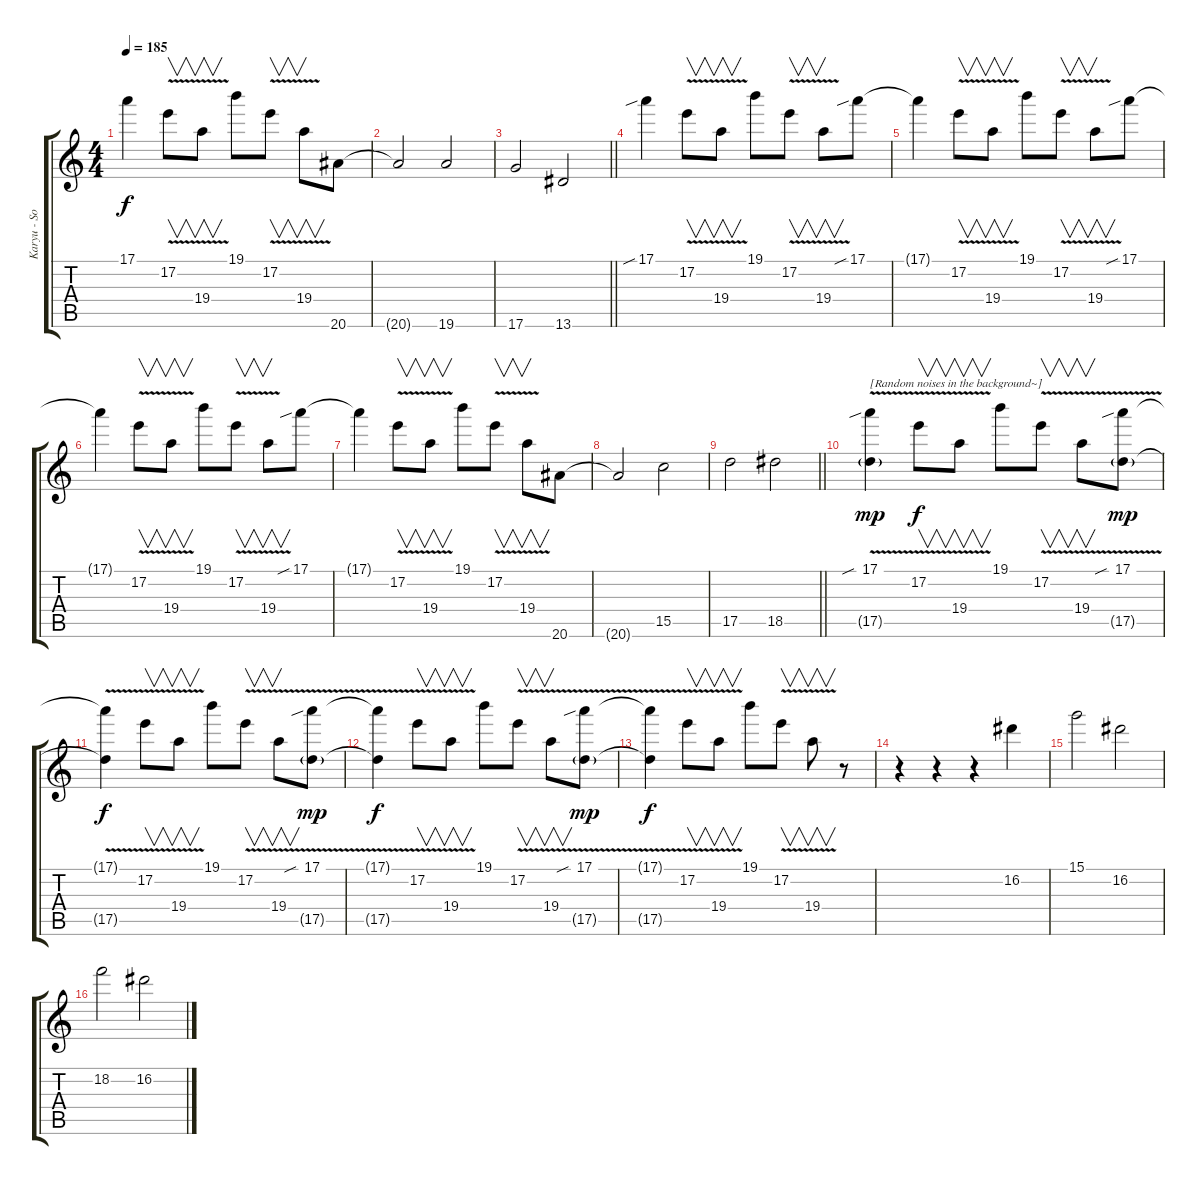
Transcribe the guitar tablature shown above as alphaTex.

\track ("Karyu - Solo Guitar" "Karyu - So") {instrument distortionguitar}
\staff {score tabs}
\tuning (E4 B3 G3 D3 A2 D2) {hide}
\ts (4 4)
\tempo 185
\clef g2
\ks c
17.1{t}.4{dy f} 17.2{v}.8{v} 19.4{v}.8{v} 19.1.8 17.2{v}.8{v} 19.4{v}.8{v} 20.6.8 |
20.6{t}.2 19.6.2 |
\barLineRight lightlight
17.6.2 13.6.2 |
\section ("" "")
17.1{sib}.4 17.2{v}.8{v} 19.4{v}.8{v} 19.1.8 17.2{v}.8{v} 19.4{v}.8{v} 17.1{sib}.8 |
17.1{t}.4 17.2{v}.8{v} 19.4{v}.8{v} 19.1.8 17.2{v}.8{v} 19.4{v}.8{v} 17.1{sib}.8 |
17.1{t}.4 17.2{v}.8{v} 19.4{v}.8{v} 19.1.8 17.2{v}.8{v} 19.4{v}.8{v} 17.1{sib}.8 |
17.1{t}.4 17.2{v}.8{v} 19.4{v}.8{v} 19.1.8 17.2{v}.8{v} 19.4{v}.8{v} 20.6.8 |
20.6{t}.2 15.5.2 |
\barLineRight lightlight
17.5.2 18.5.2 |
\section ("" "")
(17.1{sib} 17.5{v g}).4{txt "[Random noises in the background~]" dy mp} 17.2{v}.8{v dy f} 19.4{v}.8{v} 19.1.8 17.2{v}.8{v} 19.4{v}.8{v} (17.1{sib} 17.5{v g}).8{dy mp} |
(17.1{t} 17.5{t}).4{dy f} 17.2{v}.8{v} 19.4{v}.8{v} 19.1.8 17.2{v}.8{v} 19.4{v}.8{v} (17.1{sib} 17.5{v g}).8{dy mp} |
(17.1{t} 17.5{t}).4{dy f} 17.2{v}.8{v} 19.4{v}.8{v} 19.1.8 17.2{v}.8{v} 19.4{v}.8{v} (17.1{sib} 17.5{v g}).8{dy mp} |
(17.1{t} 17.5{t}).4{dy f} 17.2{v}.8{v} 19.4{v}.8{v} 19.1.8 17.2{v}.8{v} 19.4{v}.8{v} r.8 |
r.4 r.4 r.4 16.2.4{volume 8} |
15.1.2 16.2.2 |
18.2.2 16.2.2
